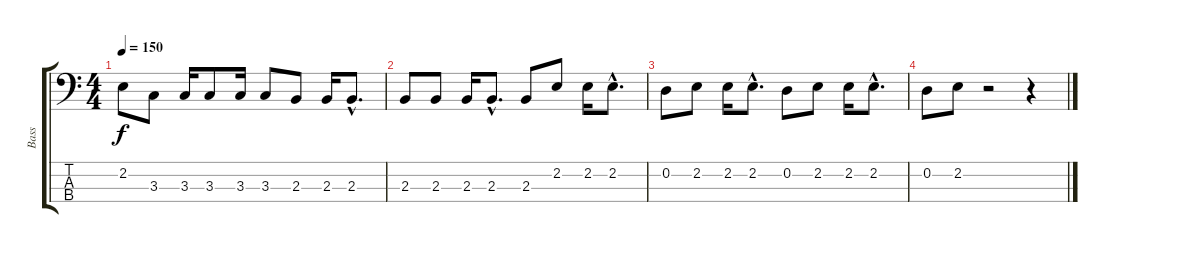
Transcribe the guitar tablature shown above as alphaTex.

\track ("Bass" "Bass") {instrument electricbassfinger}
\staff {score tabs}
\tuning (G2 D2 A1 E1) {hide}
\ts (4 4)
\tempo 150
\clef f4
\ks c
2.2.8{dy f} 3.3.8 3.3.16 3.3.8 3.3.16 3.3.8 2.3.8 2.3.16 2.3{hac}.8{d} |
2.3.8 2.3.8 2.3.16 2.3{hac}.8{d} 2.3.8 2.2.8 2.2.16 2.2{hac}.8{d} |
0.2.8 2.2.8 2.2.16 2.2{hac}.8{d} 0.2.8 2.2.8 2.2.16 2.2{hac}.8{d} |
0.2.8 2.2.8 r.2 r.4
